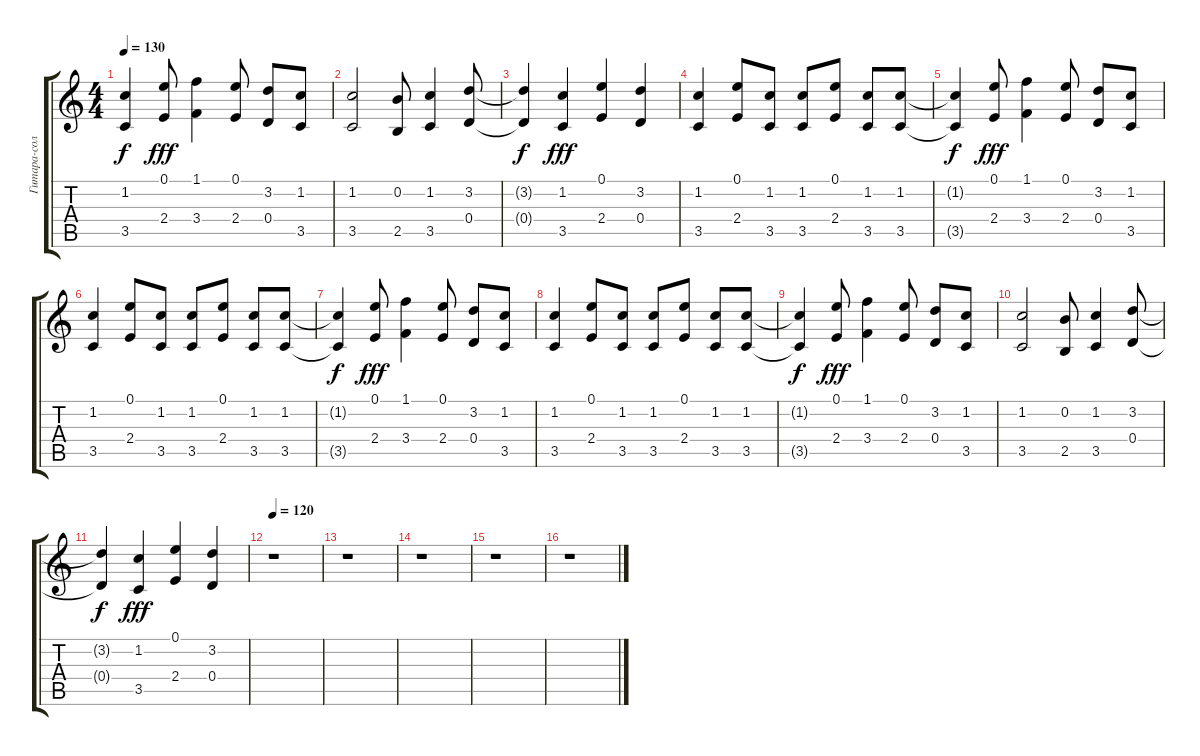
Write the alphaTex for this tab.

\track ("Гитара-соло" "Гитара-сол") {instrument overdrivenguitar}
\staff {score tabs}
\tuning (E4 B3 G3 D3 A2 E2) {hide}
\ts (4 4)
\tempo 130
\clef g2
\ks c
(1.2{t} 3.5{t}).4{dy f} (0.1 2.4).8{dy fff} (1.1 3.4).4 (0.1 2.4).8 (3.2 0.4).8 (1.2 3.5).8 |
(1.2 3.5).2 (0.2 2.5).8 (1.2 3.5).4 (3.2 0.4).8 |
(3.2{t} 0.4{t}).4{dy f} (1.2 3.5).4{dy fff} (0.1 2.4).4 (3.2 0.4).4 |
(1.2 3.5).4 (0.1 2.4).8 (1.2 3.5).8 (1.2 3.5).8 (0.1 2.4).8 (1.2 3.5).8 (1.2 3.5).8 |
(1.2{t} 3.5{t}).4{dy f} (0.1 2.4).8{dy fff} (1.1 3.4).4 (0.1 2.4).8 (3.2 0.4).8 (1.2 3.5).8 |
(1.2 3.5).4 (0.1 2.4).8 (1.2 3.5).8 (1.2 3.5).8 (0.1 2.4).8 (1.2 3.5).8 (1.2 3.5).8 |
(1.2{t} 3.5{t}).4{dy f} (0.1 2.4).8{dy fff} (1.1 3.4).4 (0.1 2.4).8 (3.2 0.4).8 (1.2 3.5).8 |
(1.2 3.5).4 (0.1 2.4).8 (1.2 3.5).8 (1.2 3.5).8 (0.1 2.4).8 (1.2 3.5).8 (1.2 3.5).8 |
(1.2{t} 3.5{t}).4{dy f} (0.1 2.4).8{dy fff} (1.1 3.4).4 (0.1 2.4).8 (3.2 0.4).8 (1.2 3.5).8 |
(1.2 3.5).2 (0.2 2.5).8 (1.2 3.5).4 (3.2 0.4).8 |
(3.2{t} 0.4{t}).4{dy f} (1.2 3.5).4{dy fff} (0.1 2.4).4 (3.2 0.4).4 |
\tempo 120
r.1 |
r.1 |
r.1 |
r.1 |
r.1
